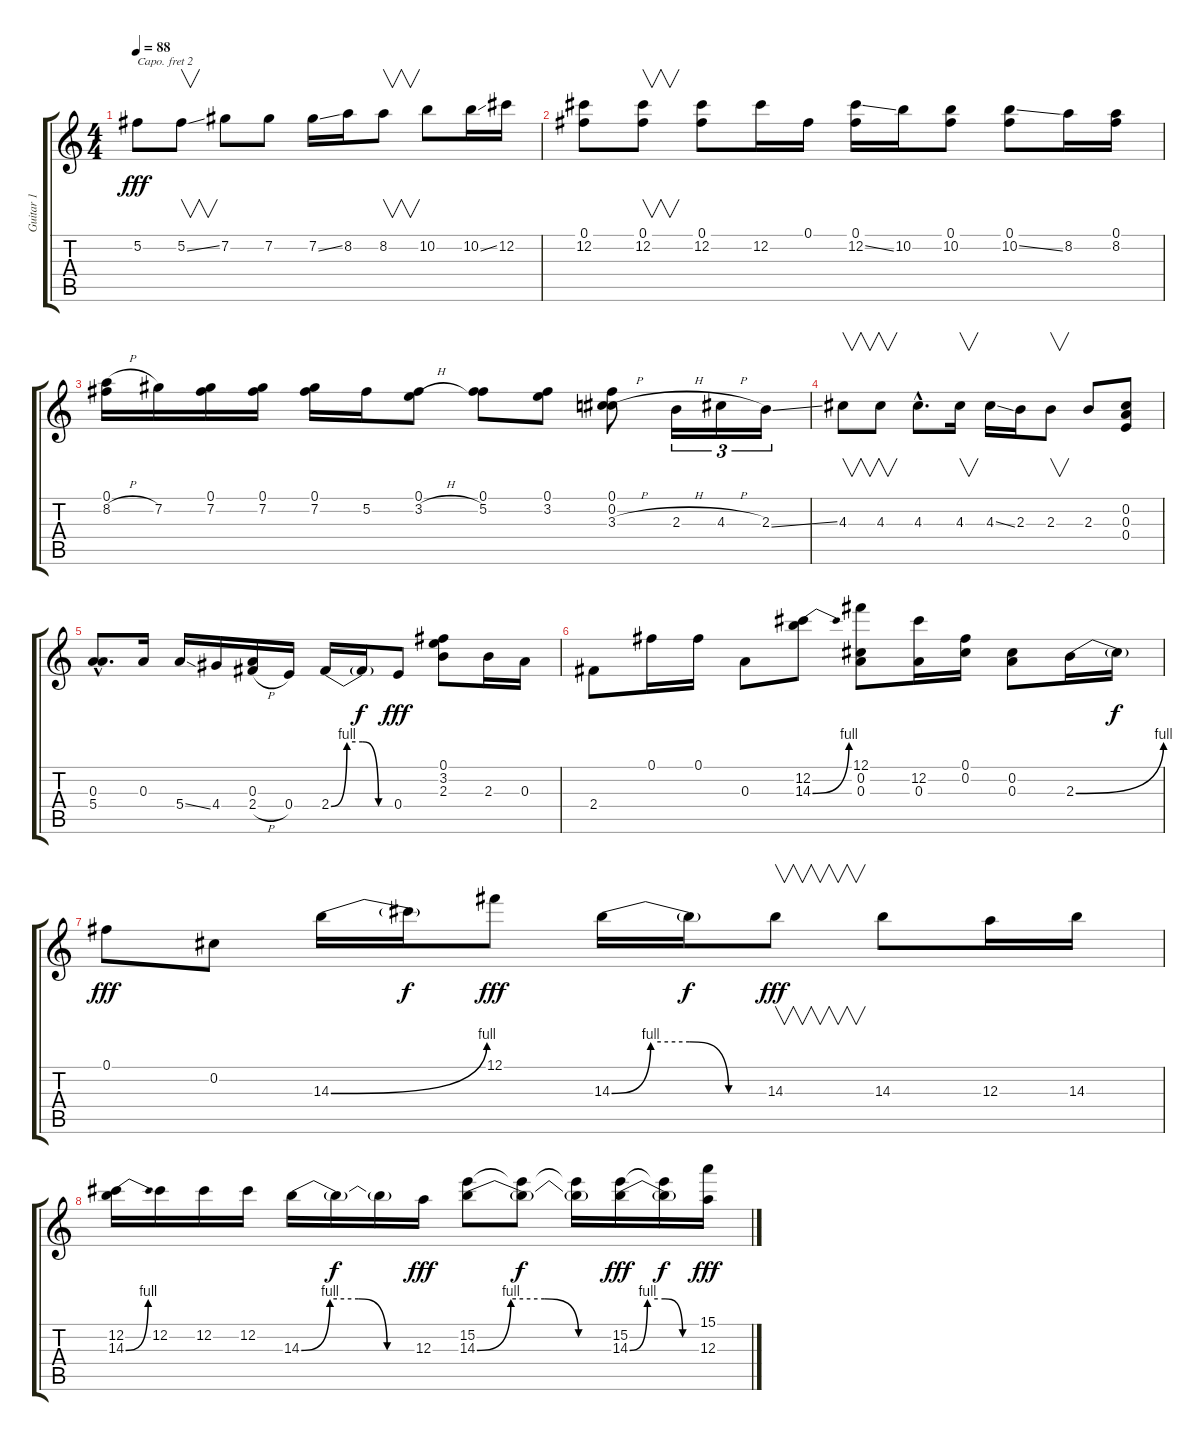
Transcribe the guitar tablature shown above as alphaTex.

\track ("Guitar 1 " "Guitar 1 ") {instrument overdrivenguitar}
\staff {score tabs}
\capo 2
\tuning (E4 B3 G3 D3 A2 E2) {hide}
\ts (4 4)
\tempo 88
\clef g2
\ks c
5.2.8{dy fff} 5.2{ss}.8{v} 7.2.8 7.2.8 7.2{ss}.16 8.2.16 8.2.8{v} 10.2.8 10.2{ss}.16 12.2.16 |
(0.1 12.2).8 (0.1 12.2).8{v} (0.1 12.2).8 12.2.16 0.1.16 (0.1 12.2{ss}).16 10.2.16 (0.1 10.2).8 (0.1 10.2{ss}).8 8.2.16 (0.1 8.2).16 |
(0.1 8.2{h}).16 7.2.16 (0.1 7.2).16 (0.1 7.2).16 (0.1 7.2).16 5.2.16 (0.1 3.2{h}).8 (0.1 5.2).8 (0.1 3.2).8 (0.1 0.2 3.3{h}).8 2.3{h}.16{tu (3 2)} 4.3{h}.16{tu (3 2)} 2.3{ss}.16{tu (3 2)} |
4.3.8{v} 4.3.8{v} 4.3{hac}.8{d} 4.3.16{v} 4.3{ss}.16 2.3.16 2.3.8{v} 2.3.8 (0.2 0.3 0.4).8 |
(0.3{hac} 5.4{hac}).8{d} 0.3.16 5.4{ss}.16 4.4.16 (0.3 2.4{h}).16 0.4.16 2.4{be (custom 0 0 15 4 30 4 45 0 60 0)}.16 2.4{t}.16{dy f} 0.4.8{dy fff} (0.1 3.2 2.3).8 2.3.16 0.3.16 |
2.4.8 0.1.16 0.1.16 0.3.8 (12.2 14.3{be (bend 0 0 60 4)}).8 (12.1 0.2 0.3).8 (12.2 0.3).16 (0.1 0.2).16 (0.2 0.3).8 2.3{be (bend 0 0 60 4)}.16 2.3{t}.16{dy f} |
0.1.8{dy fff} 0.2.8 14.3{be (bend 0 0 60 4)}.16 14.3{t}.16{dy f} 12.1.8{dy fff} 14.3{be (custom 0 0 15 4 30 4 45 0 60 0)}.16 14.3{t}.16{dy f} 14.3.8{v dy fff} 14.3.8 12.3.16 14.3.16 |
(12.2 14.3{be (bend 0 0 60 4)}).16 12.2.16 12.2.16 12.2.16 14.3{be (custom 0 0 15 4 30 4 45 0 60 0)}.16 14.3{t}.16{dy f} 14.3{t}.16 12.3.16{dy fff} (15.2 14.3{be (custom 0 0 15 4 30 4 45 0 60 0)}).8 (15.2{t} 14.3{t}).8{dy f} (15.2{t} 14.3{t}).16 (15.2 14.3{be (custom 0 0 15 4 30 4 45 0 60 0)}).16{dy fff} (15.2{t} 14.3{t}).16{dy f} (15.1 12.3).16{dy fff}
